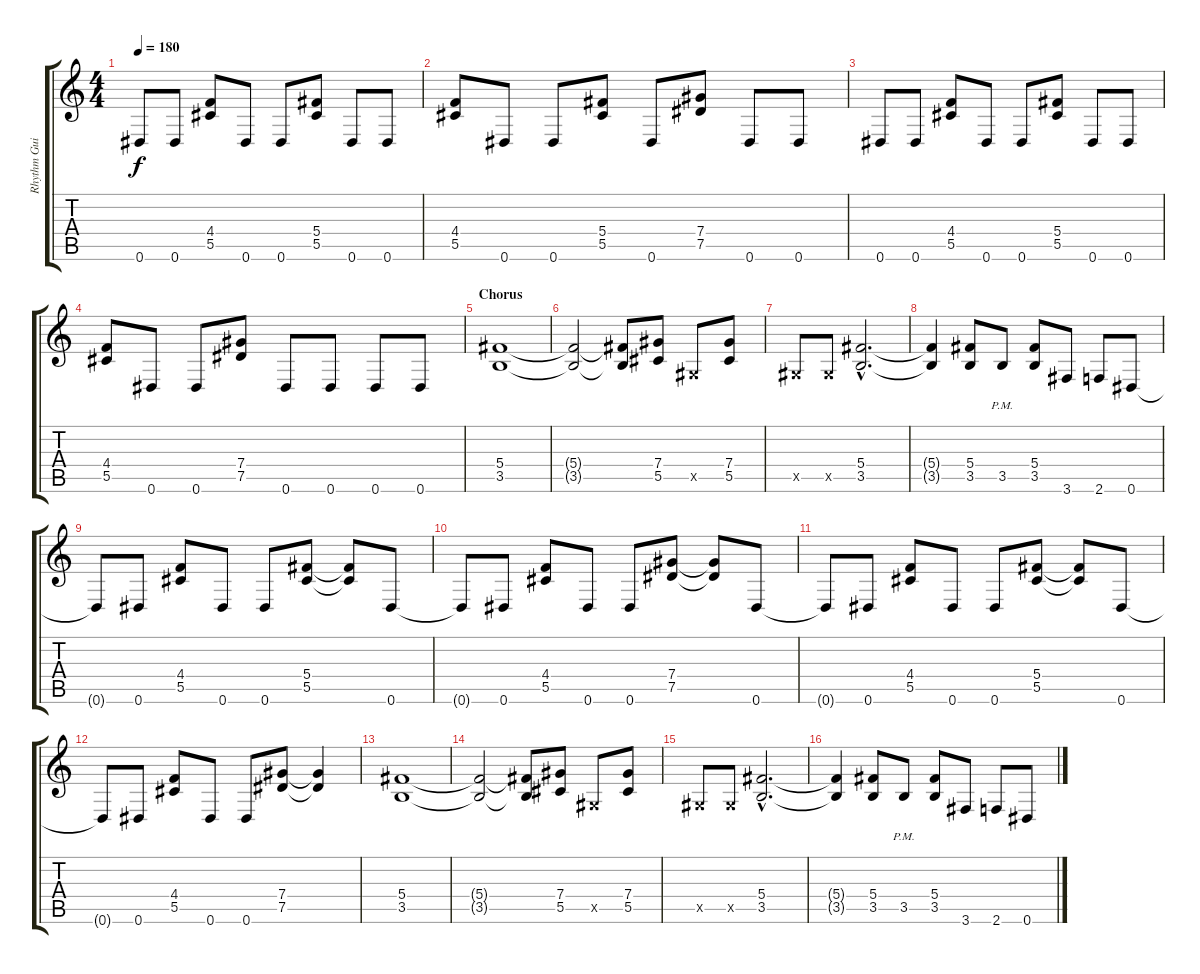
\track ("Rhythm Guitar" "Rhythm Gui") {instrument distortionguitar}
\staff {score tabs}
\tuning (Eb4 Bb3 Gb3 Db3 Ab2 Eb2) {hide}
\ts (4 4)
\tempo 180
\clef g2
\ks c
0.6.8{dy f} 0.6.8 (4.4 5.5).8 0.6.8 0.6.8 (5.4 5.5).8 0.6.8 0.6.8 |
(4.4 5.5).8 0.6.8 0.6.8 (5.4 5.5).8 0.6.8 (7.4 7.5).8 0.6.8 0.6.8 |
0.6.8 0.6.8 (4.4 5.5).8 0.6.8 0.6.8 (5.4 5.5).8 0.6.8 0.6.8 |
(4.4 5.5).8 0.6.8 0.6.8 (7.4 7.5).8 0.6.8 0.6.8 0.6.8 0.6.8 |
\section ("" "Chorus")
(5.4 3.5).1 |
(5.4{t} 3.5{t}).2 (5.4{t} 3.5{t}).8 (7.4 5.5).8 0.5{x}.8 (7.4 5.5).8 |
0.5{x}.8 0.5{x}.8 (5.4{hac} 3.5{hac}).2{d} |
(5.4{t} 3.5{t}).4 (5.4 3.5).8 3.5{pm}.8 (5.4 3.5).8 3.6.8 2.6.8 0.6.8 |
0.6{t}.8 0.6.8 (4.4 5.5).8 0.6.8 0.6.8 (5.4 5.5).8 (5.4{t} 5.5{t}).8 0.6.8 |
0.6{t}.8 0.6.8 (4.4 5.5).8 0.6.8 0.6.8 (7.4 7.5).8 (7.4{t} 7.5{t}).8 0.6.8 |
0.6{t}.8 0.6.8 (4.4 5.5).8 0.6.8 0.6.8 (5.4 5.5).8 (5.4{t} 5.5{t}).8 0.6.8 |
0.6{t}.8 0.6.8 (4.4 5.5).8 0.6.8 0.6.8 (7.4 7.5).8 (7.4{t} 7.5{t}).4 |
(5.4 3.5).1 |
(5.4{t} 3.5{t}).2 (5.4{t} 3.5{t}).8 (7.4 5.5).8 0.5{x}.8 (7.4 5.5).8 |
0.5{x}.8 0.5{x}.8 (5.4{hac} 3.5{hac}).2{d} |
(5.4{t} 3.5{t}).4 (5.4 3.5).8 3.5{pm}.8 (5.4 3.5).8 3.6.8 2.6.8 0.6.8
